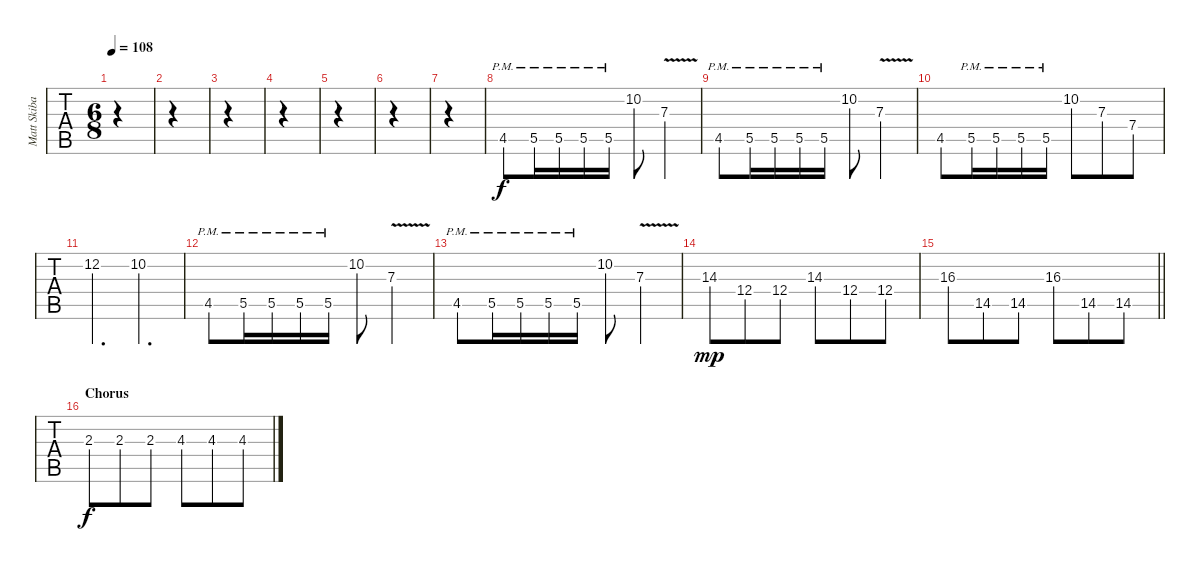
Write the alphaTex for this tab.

\track ("Matt Skiba - Guitar Two" "Matt Skiba") {instrument distortionguitar}
\staff {tabs}
\tuning (E4 B3 G3 D3 A2 E2) {hide}
\ts (6 8)
\tempo 108
\clef g2
\ks a
|
|
|
|
|
|
|
4.5{pm}.8{volume 3 balance 12} 5.5{pm}.16 5.5{pm}.16 5.5{pm}.16 5.5{pm}.16 10.2.8 7.3{v}.4 |
4.5{pm}.8 5.5{pm}.16 5.5{pm}.16 5.5{pm}.16 5.5{pm}.16 10.2.8 7.3{v}.4 |
4.5.8 5.5{pm}.16 5.5{pm}.16 5.5{pm}.16 5.5{pm}.16 10.2.8 7.3.8 7.4.8 |
12.2.4{d} 10.2.4{d} |
4.5{pm}.8 5.5{pm}.16 5.5{pm}.16 5.5{pm}.16 5.5{pm}.16 10.2.8 7.3{v}.4 |
4.5{pm}.8 5.5{pm}.16 5.5{pm}.16 5.5{pm}.16 5.5{pm}.16 10.2.8 7.3{v}.4 |
14.3.8{dy mp} 12.4.8 12.4.8 14.3.8 12.4.8 12.4.8 |
\barLineRight lightlight
16.3.8 14.5.8 14.5.8 16.3.8 14.5.8 14.5.8 |
\section ("" "Chorus")
2.3.8{dy f balance 8} 2.3.8 2.3.8 4.3.8 4.3.8 4.3.8
